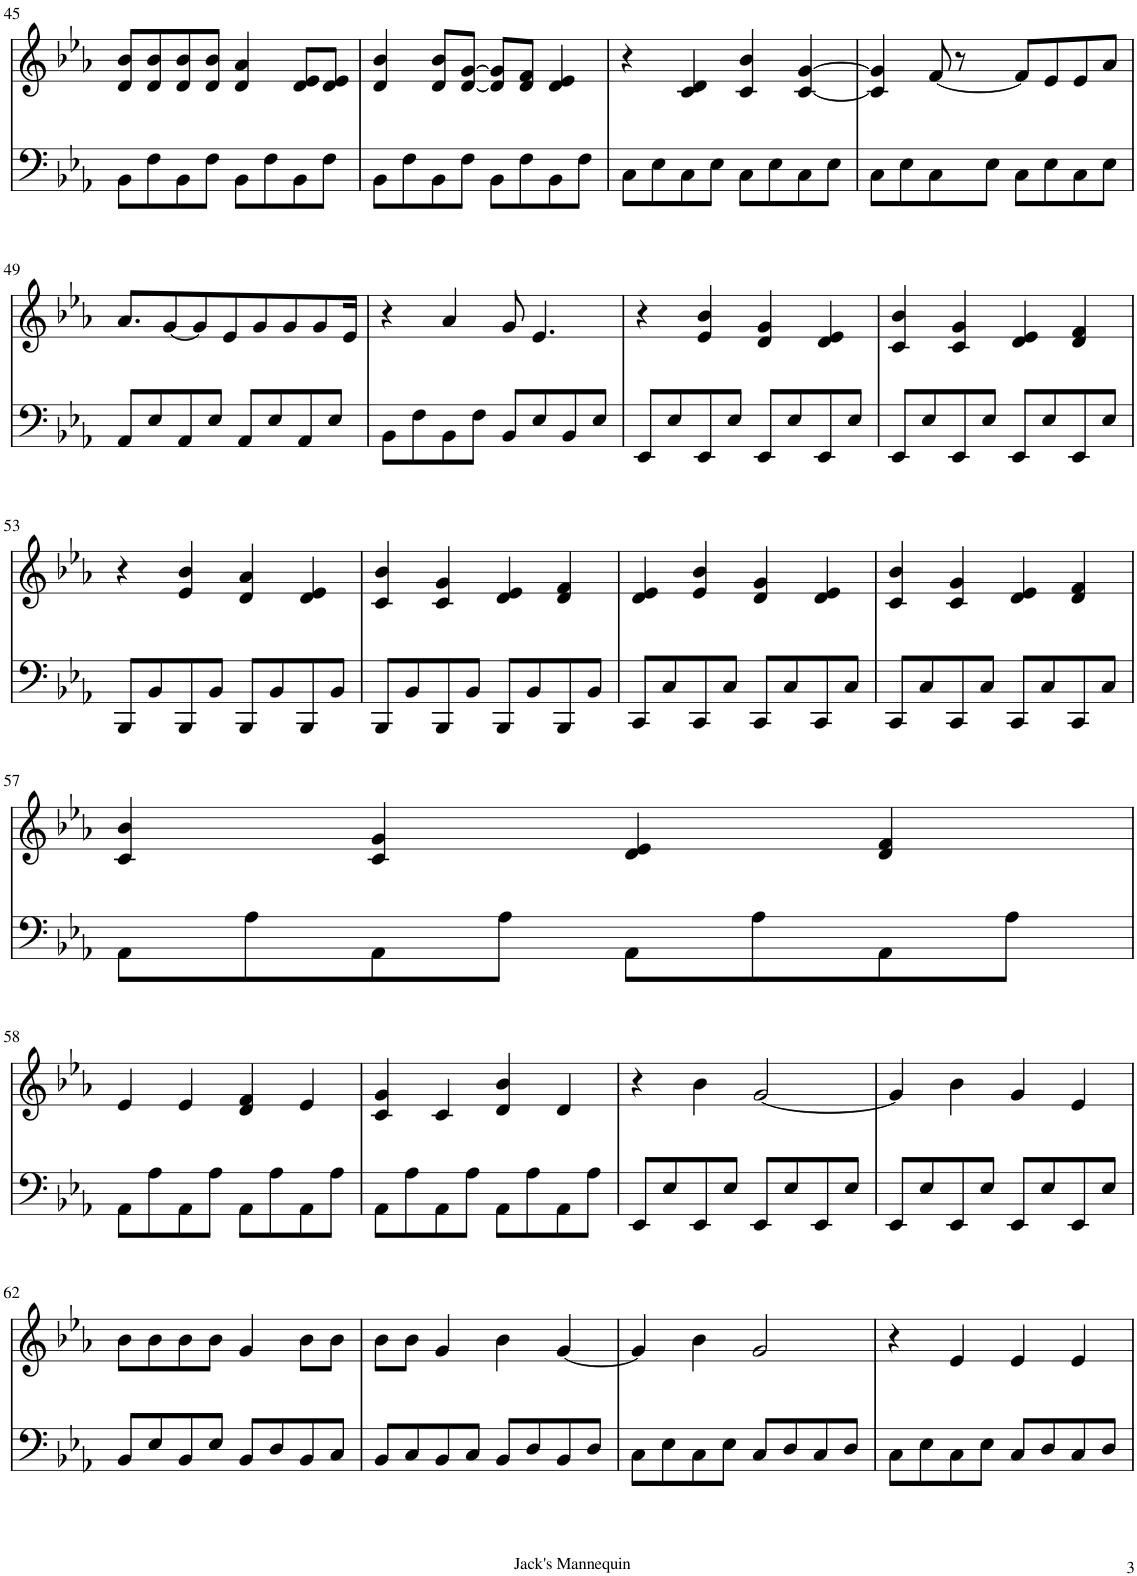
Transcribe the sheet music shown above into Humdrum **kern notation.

**kern	**kern
*part1	*part1
*staff2	*staff1
*I"Piano	*
*I'Pno.	*
!!LO:PB:g=z
*clefF4	*clefG2
*k[b-e-a-]	*k[b-e-a-]
*M4/4	*M4/4
*met(c)	*met(c)
=45	=45
8BB-\L	8d/ 8b-/L
8F\	8d/ 8b-/
8BB-\	8d/ 8b-/
8F\J	8d/ 8b-/J
8BB-\L	4d/ 4a-/
8F\	.
8BB-\	8d/ 8e-/L
8F\J	8d/ 8e-/J
=46	=46
8BB-\L	4d/ 4b-/
8F\	.
8BB-\	8d/ 8b-/L
8F\J	[8d/ [8g/J
8BB-\L	8d/] 8g/]L
8F\	8d/ 8f/J
8BB-\	4d/ 4e-/
8F\J	.
=47	=47
8C\L	4r
8E-\	.
8C\	4c/ 4d/
8E-\J	.
8C\L	4c/ 4b-/
8E-\	.
8C\	[4c/ [4g/
8E-\J	.
=48	=48
8C\L	4c/] 4g/]
8E-\	.
8C\	[8f/
8E-\J	8r
8C\L	8f/L]
8E-\	8e-/
8C\	8e-/
8E-\J	8a-/J
!!LO:LB:g=z
=49	=49
8AA-/L	8.a-/L
8E-/	.
.	[8g/
8AA-/	.
.	8g/]
8E-/J	.
.	8e-/
8AA-/L	.
.	8g/
8E-/	.
.	8g/
8AA-/	.
.	8g/
8E-/J	.
.	16e-/Jk
=50	=50
8BB-\L	4r
8F\	.
8BB-\	4a-/
8F\J	.
8BB-/L	8g/
8E-/	4.e-/
8BB-/	.
8E-/J	.
=51	=51
8EE-/L	4r
8E-/	.
8EE-/	4e-/ 4b-/
8E-/J	.
8EE-/L	4d/ 4g/
8E-/	.
8EE-/	4d/ 4e-/
8E-/J	.
=52	=52
8EE-/L	4c/ 4b-/
8E-/	.
8EE-/	4c/ 4g/
8E-/J	.
8EE-/L	4d/ 4e-/
8E-/	.
8EE-/	4d/ 4f/
8E-/J	.
!!LO:LB:g=z
=53	=53
8BBB-/L	4r
8BB-/	.
8BBB-/	4e-/ 4b-/
8BB-/J	.
8BBB-/L	4d/ 4a-/
8BB-/	.
8BBB-/	4d/ 4e-/
8BB-/J	.
=54	=54
8BBB-/L	4c/ 4b-/
8BB-/	.
8BBB-/	4c/ 4g/
8BB-/J	.
8BBB-/L	4d/ 4e-/
8BB-/	.
8BBB-/	4d/ 4f/
8BB-/J	.
=55	=55
8CC/L	4d/ 4e-/
8C/	.
8CC/	4e-/ 4b-/
8C/J	.
8CC/L	4d/ 4g/
8C/	.
8CC/	4d/ 4e-/
8C/J	.
=56	=56
8CC/L	4c/ 4b-/
8C/	.
8CC/	4c/ 4g/
8C/J	.
8CC/L	4d/ 4e-/
8C/	.
8CC/	4d/ 4f/
8C/J	.
!!LO:LB:g=z
=57	=57
8AA-\L	4c/ 4b-/
8A-\	.
8AA-\	4c/ 4g/
8A-\J	.
8AA-\L	4d/ 4e-/
8A-\	.
8AA-\	4d/ 4f/
8A-\J	.
!!LO:LB:g=z
=58	=58
8AA-\L	4e-/
8A-\	.
8AA-\	4e-/
8A-\J	.
8AA-\L	4d/ 4f/
8A-\	.
8AA-\	4e-/
8A-\J	.
=59	=59
8AA-\L	4c/ 4g/
8A-\	.
8AA-\	4c/
8A-\J	.
8AA-\L	4d/ 4b-/
8A-\	.
8AA-\	4d/
8A-\J	.
=60	=60
8EE-/L	4r
8E-/	.
8EE-/	4b-\
8E-/J	.
8EE-/L	[2g/
8E-/	.
8EE-/	.
8E-/J	.
=61	=61
8EE-/L	4g/]
8E-/	.
8EE-/	4b-\
8E-/J	.
8EE-/L	4g/
8E-/	.
8EE-/	4e-/
8E-/J	.
!!LO:LB:g=z
=62	=62
8BB-/L	8b-\L
8E-/	8b-\
8BB-/	8b-\
8E-/J	8b-\J
8BB-/L	4g/
8D/	.
8BB-/	8b-\L
8C/J	8b-\J
=63	=63
8BB-/L	8b-\L
8C/	8b-\J
8BB-/	4g/
8C/J	.
8BB-/L	4b-\
8D/	.
8BB-/	[4g/
8D/J	.
=64	=64
8C\L	4g/]
8E-\	.
8C\	4b-\
8E-\J	.
8C/L	2g/
8D/	.
8C/	.
8D/J	.
=65	=65
8C\L	4r
8E-\	.
8C\	4e-/
8E-\J	.
8C/L	4e-/
8D/	.
8C/	4e-/
8D/J	.
=	=
*-	*-
